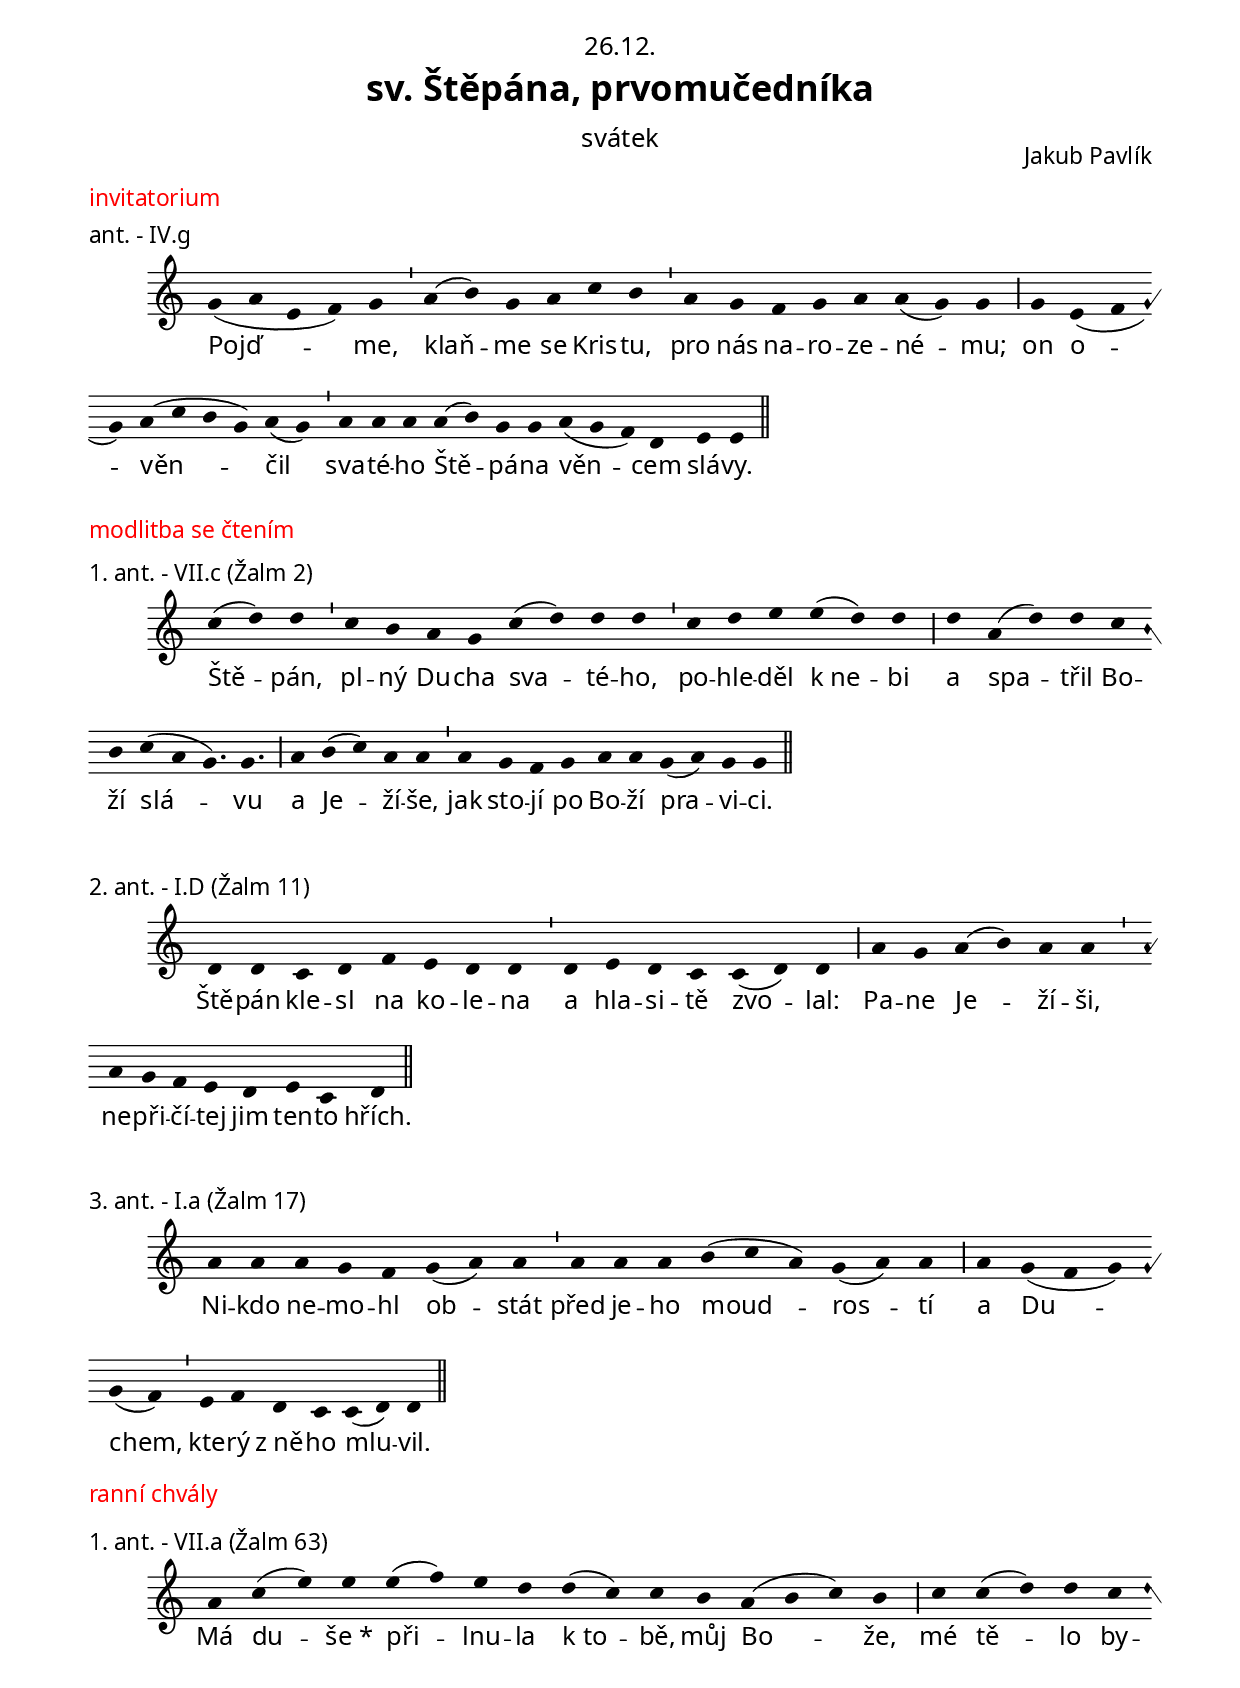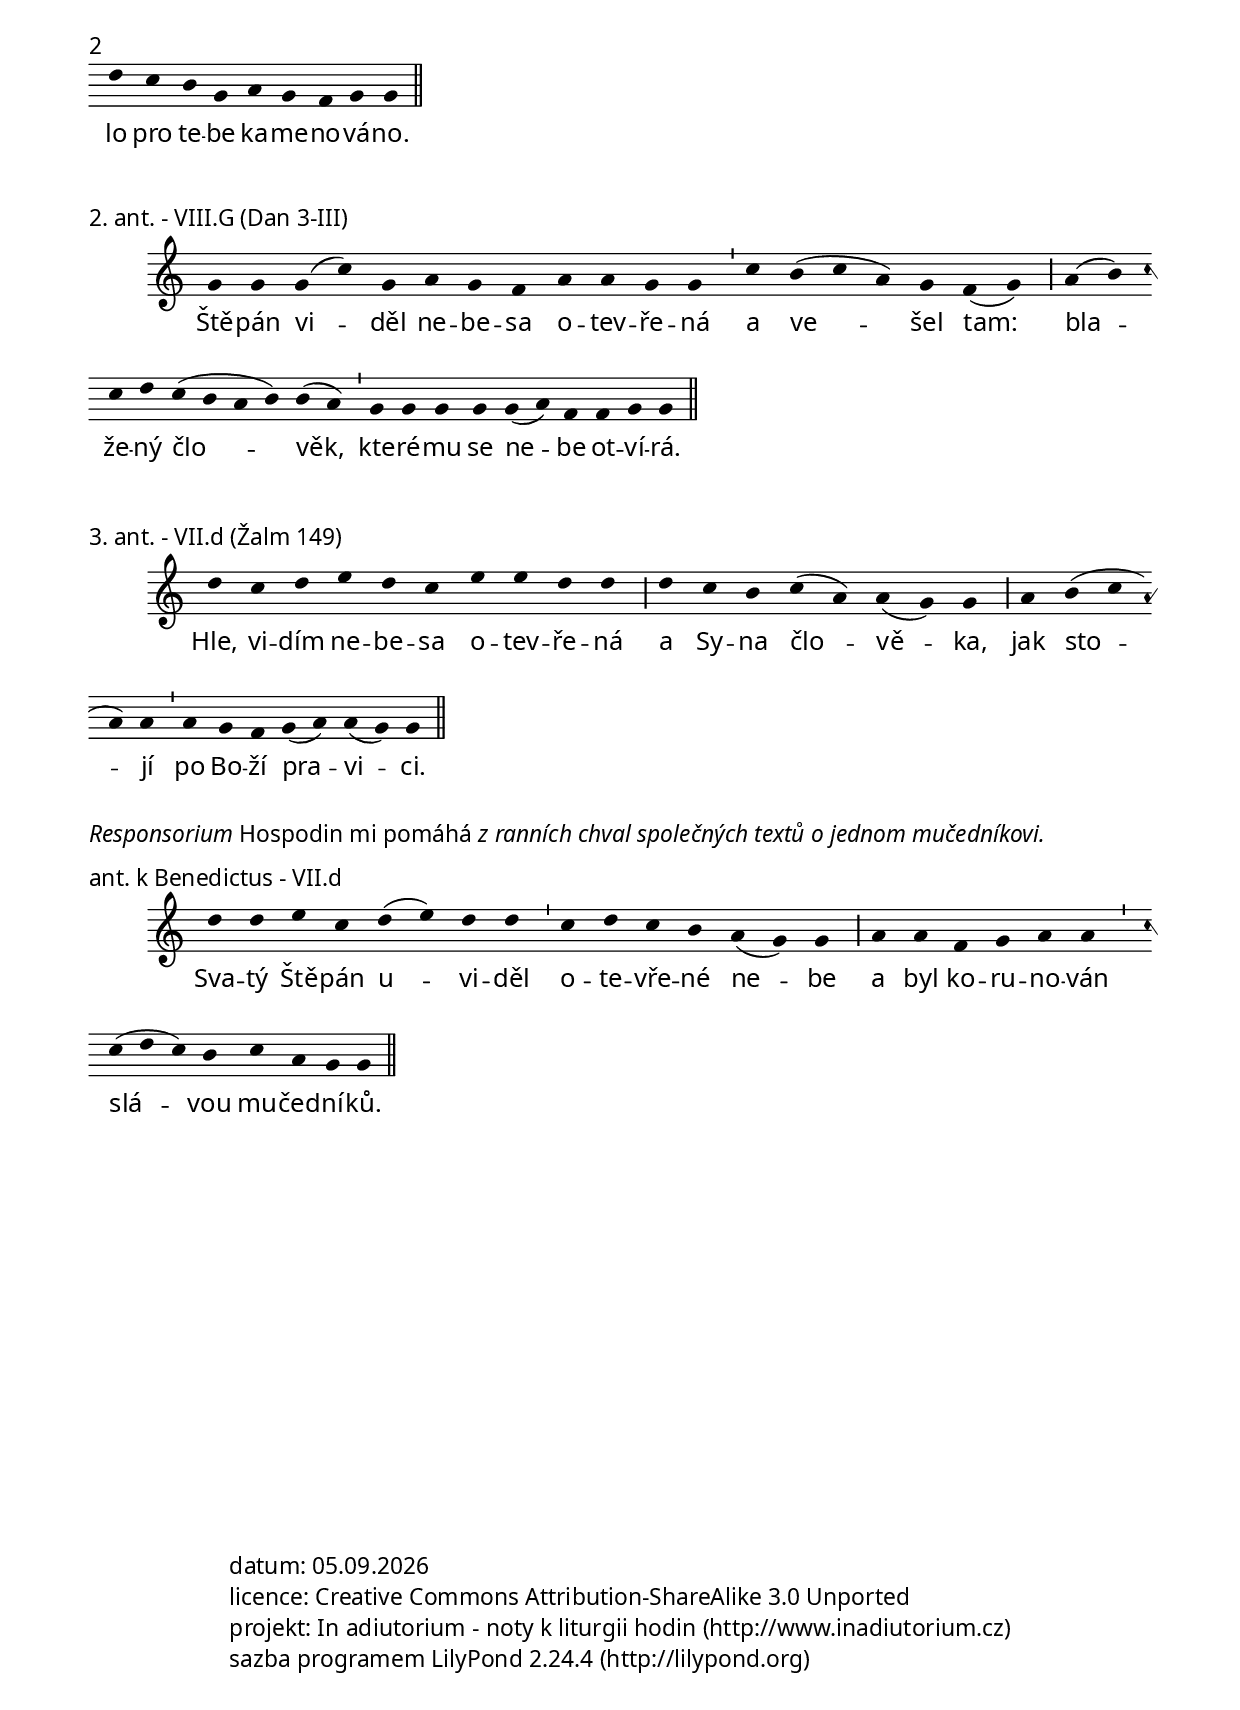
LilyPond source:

\version "2.16.0"

\include "../spolecne.ly"

\header {
  title = \markup\titleSvatek
            "sv. Štěpána, prvomučedníka"
            "svátek"
            26.12.
  composer = "Jakub Pavlík"
}

\markup {\nadpisHodinka {"invitatorium"}}

\score {
  \relative c'' {
    \choralniRezim
    g4( a e f) g \barMin
    a( b) g a c b \barMin
    a g f g a a( g) g \barMaior
    g e( f g) a( c b g) a( g) \barMin
    a a a a( b) g g a( g f) d e e \barFinalis
  }
  \addlyrics {
    Pojď -- me,
    klaň -- me se Kris -- tu,
    pro nás na -- ro -- ze -- né -- mu;
    on o -- věn -- čil sva -- té -- ho Ště -- pá -- na
    věn -- cem slá -- vy.
  }
  \header {
    quid = "ant."
    modus = "IV"
    differentia = "g"
    psalmus = ""
    fial = "sanktoral/0928vaclav.ly#invit?zacatek&konec"
    id = "invit"
    piece = \markup {\sestavTitulekBezZalmu}
  }
}

\markup {\nadpisHodinka {"modlitba se čtením"}}

\score {
  \relative c'' {
    \choralniRezim
    c4( d) d \barMin
    c b a g c( d) d d \barMin
    c d e e( d) d \barMaior
    d a( d) d c b c( a g4.) g \barMaior
    a4 b( c) a a \barMin
    a g f g a a g( a) g g \barFinalis
  }
  \addlyrics {
    Ště -- pán,
    pl -- ný Du -- cha sva -- té -- ho,
    po -- hle -- děl k_ne -- bi
    a spa -- třil Bo -- ží slá -- vu
    a Je -- ží -- še,
    jak sto -- jí po Bo -- ží pra -- vi -- ci.
  }
  \header {
    quid = "1. ant."
    modus = "VII"
    differentia = "c"
    psalmus = "Žalm 2"
    id = "mc-a1"
    piece = \markup {\sestavTitulek}
  }
}

\score {
  \relative c' {
    \choralniRezim
    d4 d c d f e d d \barMin
    d e d c c( d) d \barMaior
    a' g a( b) a a \barMin
    a g f e d e c d \barFinalis
  }
  \addlyrics {
    Ště -- pán kle -- sl na ko -- le -- na
    a hla -- si -- tě zvo -- lal:
    Pa -- ne Je -- ží -- ši,
    ne -- při -- čí -- tej jim ten -- to hřích.
  }
  \header {
    quid = "2. ant."
    modus = "I"
    differentia = "D"
    psalmus = "Žalm 11"
    id = "mc-a2"
    piece = \markup {\sestavTitulek}
  }
}

\score {
  \relative c'' {
    \choralniRezim
    a4 a a g f g( a) a \barMin
    a a a b( c a) g( a) a \barMaior
    a g( f g) g( f) \barMin
    e f d c c( d) d \barFinalis
  }
  \addlyrics {
    Ni -- kdo ne -- mo -- hl ob -- stát
    před je -- ho moud -- ros -- tí
    a Du -- chem,
    kte -- rý z_ně -- ho mlu -- vil.
  }
  \header {
    quid = "3. ant."
    modus = "I"
    differentia = "a"
    psalmus = "Žalm 17"
    id = "mc-a3"
    piece = \markup {\sestavTitulek}
  }
}

\markup {\nadpisHodinka {"ranní chvály"}}

\score {
  \relative c'' {
    \choralniRezim
    a4 c( e) e e( f) e d d( c) c b a( b c) b \barMaior
    c c( d) d c d c b g a g f g g \barFinalis
  }
  \addlyrics {
    Má du -- še_* při -- lnu -- la k_to -- bě, můj Bo -- že,
    mé tě -- lo by -- lo pro te -- be ka -- me -- no -- vá -- no.
  }
  \header {
    quid = "1. ant."
    modus = "VII"
    differentia = "a"
    psalmus = "Žalm 63"
    id = "rch-a1"
    fons = "Vavrinec; jen prvni pulka"
    fial = "fial://sanktoral/0810vavrinec.ly#rch-a1?zacatek"
    piece = \markup {\sestavTitulek}
  }
}

\score {
  \relative c'' {
    \choralniRezim
    g4 g g( c) g a g f a a g g \barMin
    c b( c a) g f( g) \barMaior
    a( b) c d c( b a b) b( a) \barMin
    g g g g g( a) f f g g \barFinalis
  }
  \addlyrics {
    Ště -- pán vi -- děl ne -- be -- sa o -- tev -- ře -- ná
    a ve -- šel tam:
    bla -- že -- ný člo -- věk,
    kte -- ré -- mu se ne -- be ot -- ví -- rá.
  }
  \header {
    quid = "2. ant."
    modus = "VIII"
    differentia = "G"
    psalmus = "Dan 3-III"
    id = "rch-a2"
    piece = \markup {\sestavTitulek}
  }
}

\score {
  \relative c'' {
    \choralniRezim
    d4 c d e d c e e d d \barMaior
    d c b c( a) a( g) g \barMaior
    a b( c a) a \barMin a g f g( a) a( g) g \barFinalis
  }
  \addlyrics {
    Hle, vi -- dím ne -- be -- sa o -- tev -- ře -- ná
    a Sy -- na člo -- vě -- ka,
    jak sto -- jí po Bo -- ží pra -- vi -- ci.
  }
  \header {
    quid = "3. ant."
    modus = "VII"
    differentia = "d"
    psalmus = "Žalm 149"
    id = "rch-a3"
    piece = \markup {\sestavTitulek}
  }
}

\markup\italic{
  Responsorium \upright{Hospodin mi pomáhá}
  z ranních chval společných textů o jednom mučedníkovi.
}

\score {
  \relative c'' {
    \choralniRezim
    d4 d e c d( e) d d \barMin c d c b a( g) g \barMaior
    a a f g a a \barMin c( d c) b c a g g \barFinalis
  }
  \addlyrics {
    Sva -- tý Ště -- pán u -- vi -- děl o -- te -- vře -- né ne -- be
    a byl ko -- ru -- no -- ván slá -- vou mu -- čed -- ní -- ků.
  }
  \header {
    quid = "ant. k Benedictus"
    modus = "VII"
    differentia = "d"
    psalmus = ""
    id = "rch-aben"
    piece = \markup {\sestavTitulekBezZalmu}
  }
}